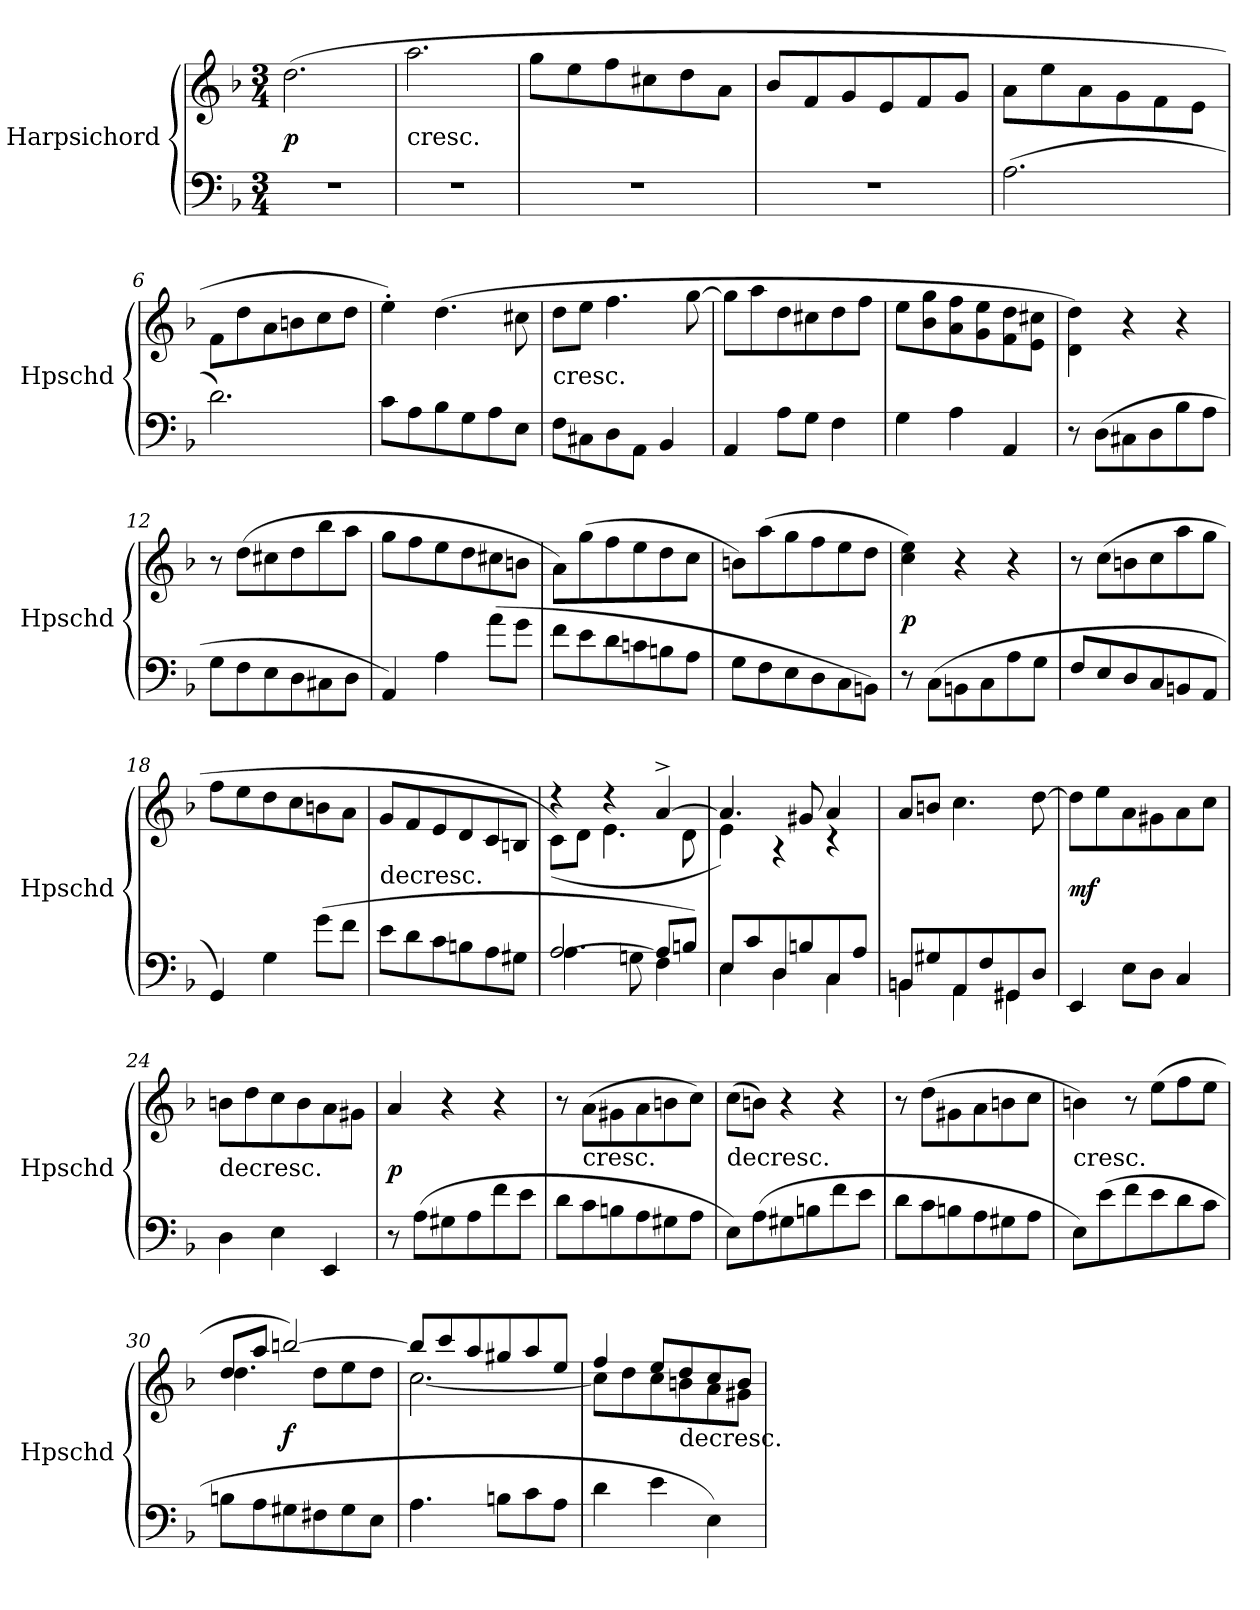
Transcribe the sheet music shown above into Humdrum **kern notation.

**kern	**kern	**dynam
*part1	*part1	*part1
*staff2	*staff1	*staff1/2
*I"Harpsichord	*	*
*I'Hpschd	*	*
*clefF4	*clefG2	*
*k[b-]	*k[b-]	*
*d:	*d:	*
*M3/4	*M3/4	*
*MM132	*MM132	*
=1	=1	=1
2.r	(2.dd\	p
=2	=2	=2
!	!LO:TX:c:t=cresc.	!
2.r	2.aa\	.
=3	=3	=3
2.r	8gg\L	.
.	8ee\	.
.	8ff\	.
.	8cc#X\	.
.	8dd\	.
.	8a\J	.
=4	=4	=4
2.r	8b-/L	.
.	8f/	.
.	8g/	.
.	8e/	.
.	8f/	.
.	8g/J	.
=5	=5	=5
(2.A\	8a\L	.
.	8ee\	.
.	8a\	.
.	8g\	.
.	8f\	.
.	8e\J	.
=6	=6	=6
2.d\)	8f\L	.
.	8dd\	.
.	8a\	.
.	8bn\	.
.	8cc\	.
.	8dd\J	.
=7	=7	=7
8c\L	4ee'\)	.
8A\	.	.
8B-\	(4.dd\	.
8G\	.	.
8A\	.	.
8E\J	8cc#X\	.
=8	=8	=8
!	!LO:TX:c:t=cresc.	!
8F\L	8dd\L	.
8C#X\	8ee\J	.
8D\	4.ff\	.
8AA\J	.	.
4BB-/	.	.
.	[8gg\	.
=9	=9	=9
4AA/	8gg\L]	.
.	8aa\	.
8A\L	8dd\	.
8G\J	8cc#X\	.
4F\	8dd\	.
.	8ff\J	.
=10	=10	=10
4G\	8ee\L	.
.	8b-\ 8gg\	.
4A\	8a\ 8ff\	.
.	8g\ 8ee\	.
4AA/	8f\ 8dd\	.
.	8e\ 8cc#X\J	.
=11	=11	=11
8r	4d\ 4dd\)	.
(8D\L	.	.
8C#X\	4r	.
8D\	.	.
8B-\	4r	.
8A\J	.	.
=12	=12	=12
8G\L	8r	.
8F\	(8dd\L	.
8E\	8cc#X\	.
8D\	8dd\	.
8C#X\	8bb-\	.
8D\J	8aa\J	.
=13	=13	=13
4AA/)	8gg\L	.
.	8ff\	.
4A\	8ee\	.
.	8dd\	.
(8a\L	8cc#X\	.
8g\J	8bn\J	.
=14	=14	=14
8f\L	8a\L)	.
8e\	(8gg\	.
8d\	8ff\	.
8cn\	8ee\	.
8Bn\	8dd\	.
8A\J	8cc\J	.
=15	=15	=15
8G\L	8bn\L)	.
8F\	(8aa\	.
8E\	8gg\	.
8D\	8ff\	.
8C\	8ee\	.
8BBn\J)	8dd\J	.
=16	=16	=16
8r	4cc\ 4ee\)	p
(8C\L	.	.
8BBn\	4r	.
8C\	.	.
8A\	4r	.
8G\J	.	.
=17	=17	=17
8F/L	8r	.
8E/	(8cc\L	.
8D/	8bn\	.
8C/	8cc\	.
8BBn/	8aa\	.
8AA/J	8gg\J	.
=18	=18	=18
4GG/)	8ff\L	.
.	8ee\	.
4G\	8dd\	.
.	8cc\	.
(8g\L	8bn\	.
8f\J	8a\J	.
=19	=19	=19
!	!LO:TX:c:t=decresc.	!
8e\L	8g/L	.
8d\	8f/	.
8c\	8e/	.
8Bn\	8d/	.
8A\	8c/	.
8G#X\J	8Bn/J	.
=20	=20	=20
*^	*^	*
[2A/	4.A\	4r	(8c\L)	.
.	.	.	8d\J	.
.	.	4r	4.e\	.
.	8Gn\	.	.	.
8A/L]	4F\	[4a^/	.	.
8Bn/J)	.	.	8d\	.
=21	=21	=21	=21	=21
8E/L	4E\	4.a/]	4e\)	.
8c/	.	.	.	.
8D/	4D\	.	4r	.
8Bn/	.	8g#X/	.	.
8C/	4C\	4a/	4r	.
8A/J	.	.	.	.
*	*	*v	*v	*
=22	=22	=22	=22
8BBn/L	4BBn\	8a/L	.
8G#X/	.	8bn/J	.
8AA/	4AA\	4.cc\	.
8F/	.	.	.
8GG#X/	4GG#X\	.	.
8D/J	.	[8dd\	.
*v	*v	*	*
=23	=23	=23
4EE/	8dd\L]	mf
.	8ee\	.
8E\L	8a\	.
8D\J	8g#X\	.
4C/	8a\	.
.	8cc\J	.
=24	=24	=24
!	!LO:TX:c:t=decresc.	!
4D\	8bn\L	.
.	8dd\	.
4E\	8cc\	.
.	8b\	.
4EE/	8a\	.
.	8g#X\J	.
=25	=25	=25
8r	4a/	p
(8A\L	.	.
8G#X\	4r	.
8A\	.	.
8f\	4r	.
8e\J	.	.
=26	=26	=26
8d\L	8r	.
!	!LO:TX:c:t=cresc.	!
8c\	(8a\L	.
8Bn\	8g#X\	.
8A\	8a\	.
8G#X\	8bn\	.
8A\J	8cc\J)	.
=27	=27	=27
!	!LO:TX:c:t=decresc.	!
8E\L)	(8cc\L	.
(8A\	8bn\J)	.
8G#X\	4r	.
8Bn\	.	.
8f\	4r	.
8e\J	.	.
=28	=28	=28
8d\L	8r	.
8c\	(8dd\L	.
8Bn\	8g#X\	.
8A\	8a\	.
8G#X\	8bn\	.
8A\J	8cc\J	.
=29	=29	=29
!	!LO:TX:c:t=cresc.	!
8E\L)	4bn\)	.
(8e\	.	.
8f\	8r	.
8e\	(8ee\L	.
8d\	8ff\	.
8c\J	8ee\J	.
=30	=30	=30
*	*^	*
8Bn\L	8dd/L	4.dd\	.
8A\	8aa/J	.	.
8G#X\	[2bbn/)	.	f
8F#X\	.	8dd\L	.
8G#\	.	8ee\	.
8E\J	.	8dd\J	.
=31	=31	=31	=31
4.A\	8bb/L]	[2.cc\	.
.	8ccc/	.	.
.	8aa/	.	.
8Bn\L	8gg#X/	.	.
8c\	8aa/	.	.
8A\J	8ee/J	.	.
=32	=32	=32	=32
4d\	4ff/	8cc\L]	.
.	.	8dd\	.
4e\	8ee/L	8cc\	.
!	!LO:TX:c:t=decresc.	!	!
.	8dd/	8bn\	.
4E\)	8cc/	8a\	.
.	8b/J	8g#X\J	.
*	*v	*v	*
=	=	=
*-	*-	*-
